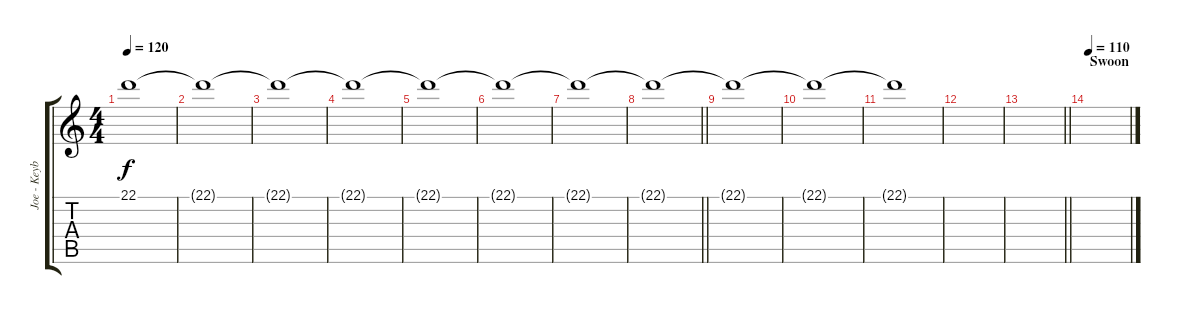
\track ("Joe - Keyboards" "Joe - Keyb") {instrument pad8sweep}
\staff {score tabs}
\tuning (E4 B3 G3 D3 A2 E2) {hide}
\ts (4 4)
\tempo 120
\clef g2
\ks c
22.1{t}.1{dy f} |
22.1{t}.1 |
22.1{t}.1 |
22.1{t}.1 |
22.1{t}.1 |
22.1{t}.1 |
22.1{t}.1 |
\barLineRight lightlight
22.1{t}.1 |
22.1{t}.1 |
22.1{t}.1 |
22.1{t}.1 |
|
\barLineRight lightlight
|
\section ("" "Swoon")
\tempo 110
